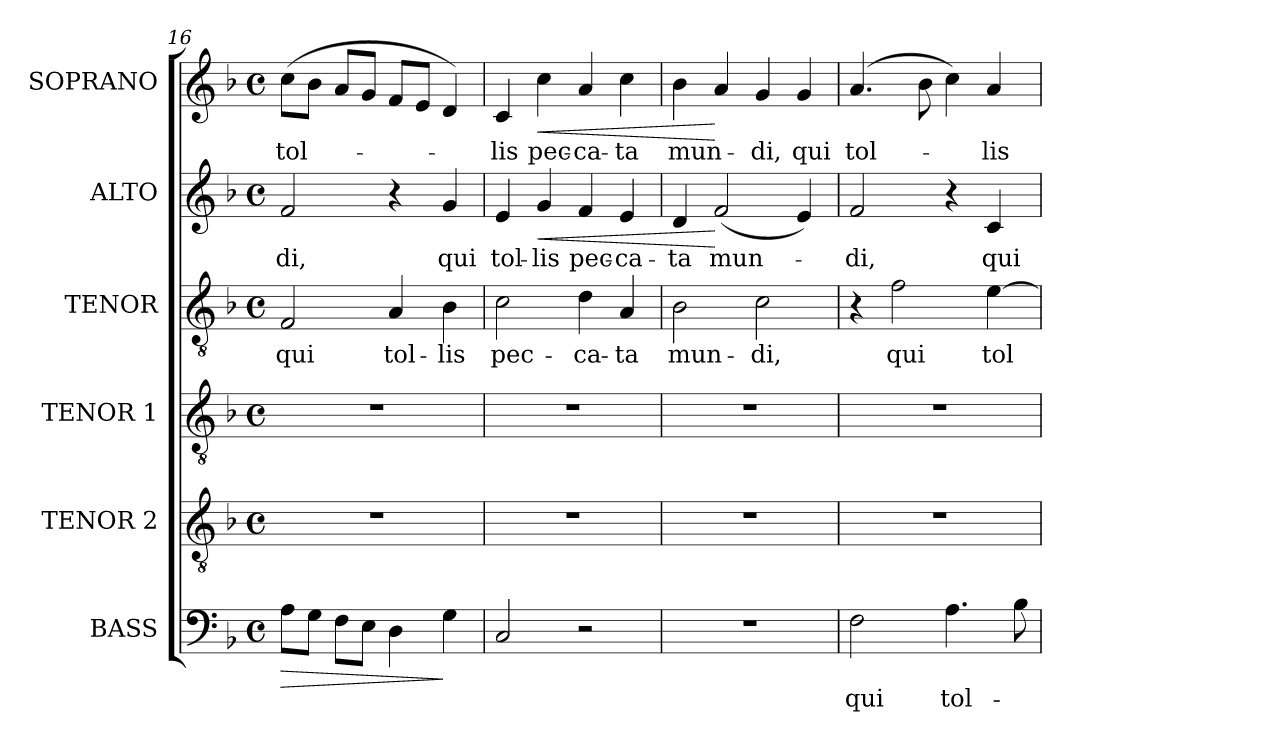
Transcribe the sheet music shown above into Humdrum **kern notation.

**kern	**text	**dynam	**kern	**kern	**kern	**text	**kern	**text	**dynam	**kern	**text	**dynam
*part6	*part6	*part6	*part5	*part4	*part3	*part3	*part2	*part2	*part2	*part1	*part1	*part1
*staff6	*staff6	*staff6	*staff5	*staff4	*staff3	*staff3	*staff2	*staff2	*staff2	*staff1	*staff1	*staff1
*I"BASS	*	*	*I"TENOR 2	*I"TENOR 1	*I"TENOR	*	*I"ALTO	*	*	*I"SOPRANO	*	*
*I'B.	*	*	*I'T2.	*I'T1.	*I'T.	*	*I'A.	*	*	*I'S.	*	*
*clefF4	*	*	*clefGv2	*clefGv2	*clefGv2	*	*clefG2	*	*	*clefG2	*	*
*	*	*	*ITrd7c12	*ITrd7c12	*ITrd7c12	*	*	*	*	*	*	*
*k[b-]	*	*	*k[b-]	*k[b-]	*k[b-]	*	*k[b-]	*	*	*k[b-]	*	*
*F:	*	*	*F:	*F:	*F:	*	*F:	*	*	*F:	*	*
*M4/4	*	*	*M4/4	*M4/4	*M4/4	*	*M4/4	*	*	*M4/4	*	*
*met(c)	*	*	*met(c)	*met(c)	*met(c)	*	*met(c)	*	*	*met(c)	*	*
=16	=16	=16	=16	=16	=16	=16	=16	=16	=16	=16	=16	=16
!	!	!LO:HP:b	!	!	!	!	!	!	!	!	!	!
!	!	!	!	!	!	!LO:LY:b:color=#000000	!	!	!	!	!	!
!	!	!	!	!	!	!	!	!LO:LY:b:color=#000000	!	!	!	!
!	!	!	!	!	!	!	!	!	!	!	!LO:LY:b:color=#000000	!
8Ai\L	.	>	1r	1r	2FFi/	qui	2fi/	-di,	.	(8cci\L	tol-	.
8Gi\J	.	.	.	.	.	.	.	.	.	8b-i\J	.	.
8Fi\L	.	.	.	.	.	.	.	.	.	8ai/L	.	.
8Ei\J	.	.	.	.	.	.	.	.	.	8gi/J	.	.
!	!	!	!	!	!	!LO:LY:b:color=#000000	!	!	!	!	!	!
4Di\	.	.	.	.	4AAi/	tol-	4r	.	.	8fi/L	.	.
.	.	.	.	.	.	.	.	.	.	8ei/J	.	.
!	!	!	!	!	!	!LO:LY:b:color=#000000	!	!	!	!	!	!
!	!	!	!	!	!	!	!	!LO:LY:b:color=#000000	!	!	!	!
4Gi\	.	]	.	.	4BB-i\	-lis	4gi/	qui	.	4di/)	.	.
=17	=17	=17	=17	=17	=17	=17	=17	=17	=17	=17	=17	=17
!	!	!	!	!	!	!LO:LY:b:color=#000000	!	!	!	!	!	!
!	!	!	!	!	!	!	!	!LO:LY:b:color=#000000	!	!	!	!
!	!	!	!	!	!	!	!	!	!	!	!LO:LY:b:color=#000000	!
2Ci/	.	.	1r	1r	2Ci\	pec-	4ei/	tol-	.	4ci/	-lis	.
!	!	!	!	!	!	!	!	!LO:LY:b:color=#000000	!LO:HP:b	!	!	!
!	!	!	!	!	!	!	!	!	!	!	!LO:LY:b:color=#000000	!LO:HP:b
.	.	.	.	.	.	.	4gi/	-lis	<	4cci\	pec-	<
!	!	!	!	!	!	!LO:LY:b:color=#000000	!	!	!	!	!	!
!	!	!	!	!	!	!	!	!LO:LY:b:color=#000000	!	!	!	!
!	!	!	!	!	!	!	!	!	!	!	!LO:LY:b:color=#000000	!
2r	.	.	.	.	4Di\	-ca-	4fi/	pec-	.	4ai/	-ca-	.
!	!	!	!	!	!	!LO:LY:b:color=#000000	!	!	!	!	!	!
!	!	!	!	!	!	!	!	!LO:LY:b:color=#000000	!	!	!	!
!	!	!	!	!	!	!	!	!	!	!	!LO:LY:b:color=#000000	!
.	.	.	.	.	4AAi/	-ta	4ei/	-ca-	.	4cci\	-ta	.
=18	=18	=18	=18	=18	=18	=18	=18	=18	=18	=18	=18	=18
!	!	!	!	!	!	!LO:LY:b:color=#000000	!	!	!	!	!	!
!	!	!	!	!	!	!	!	!LO:LY:b:color=#000000	!	!	!	!
!	!	!	!	!	!	!	!	!	!	!	!LO:LY:b:color=#000000	!
1r	.	.	1r	1r	2BB-i\	mun-	4di/	-ta	.	4b-i\	mun-	.
!	!	!	!	!	!	!	!	!LO:LY:b:color=#000000	!	!	!	!
.	.	.	.	.	.	.	(2fi/	mun-	[	4ai/	.	[
!	!	!	!	!	!	!LO:LY:b:color=#000000	!	!	!	!	!	!
!	!	!	!	!	!	!	!	!	!	!	!LO:LY:b:color=#000000	!
.	.	.	.	.	2Ci\	-di,	.	.	.	4gi/	-di,	.
!	!	!	!	!	!	!	!	!	!	!	!LO:LY:b:color=#000000	!
.	.	.	.	.	.	.	4ei/)	.	.	4gi/	qui	.
=19	=19	=19	=19	=19	=19	=19	=19	=19	=19	=19	=19	=19
!	!LO:LY:b:color=#000000	!	!	!	!	!	!	!	!	!	!	!
!	!	!	!	!	!	!	!	!LO:LY:b:color=#000000	!	!	!	!
!	!	!	!	!	!	!	!	!	!	!	!LO:LY:b:color=#000000	!
2Fi\	qui	.	1r	1r	4r	.	2fi/	-di,	.	(4.ai/	tol-	.
!	!	!	!	!	!	!LO:LY:b:color=#000000	!	!	!	!	!	!
.	.	.	.	.	2Fi\	qui	.	.	.	.	.	.
.	.	.	.	.	.	.	.	.	.	8b-i\	.	.
!	!LO:LY:b:color=#000000	!	!	!	!	!	!	!	!	!	!	!
4.Ai\	tol-	.	.	.	.	.	4r	.	.	4cci\)	.	.
!	!	!	!	!	!	!LO:LY:b:color=#000000	!	!	!	!	!	!
!	!	!	!	!	!	!	!	!LO:LY:b:color=#000000	!	!	!	!
!	!	!	!	!	!	!	!	!	!	!	!LO:LY:b:color=#000000	!
.	.	.	.	.	[4Ei\	tol-	4ci/	qui	.	4ai/	-lis	.
8B-i\	.	.	.	.	.	.	.	.	.	.	.	.
=	=	=	=	=	=	=	=	=	=	=	=	=
*-	*-	*-	*-	*-	*-	*-	*-	*-	*-	*-	*-	*-
